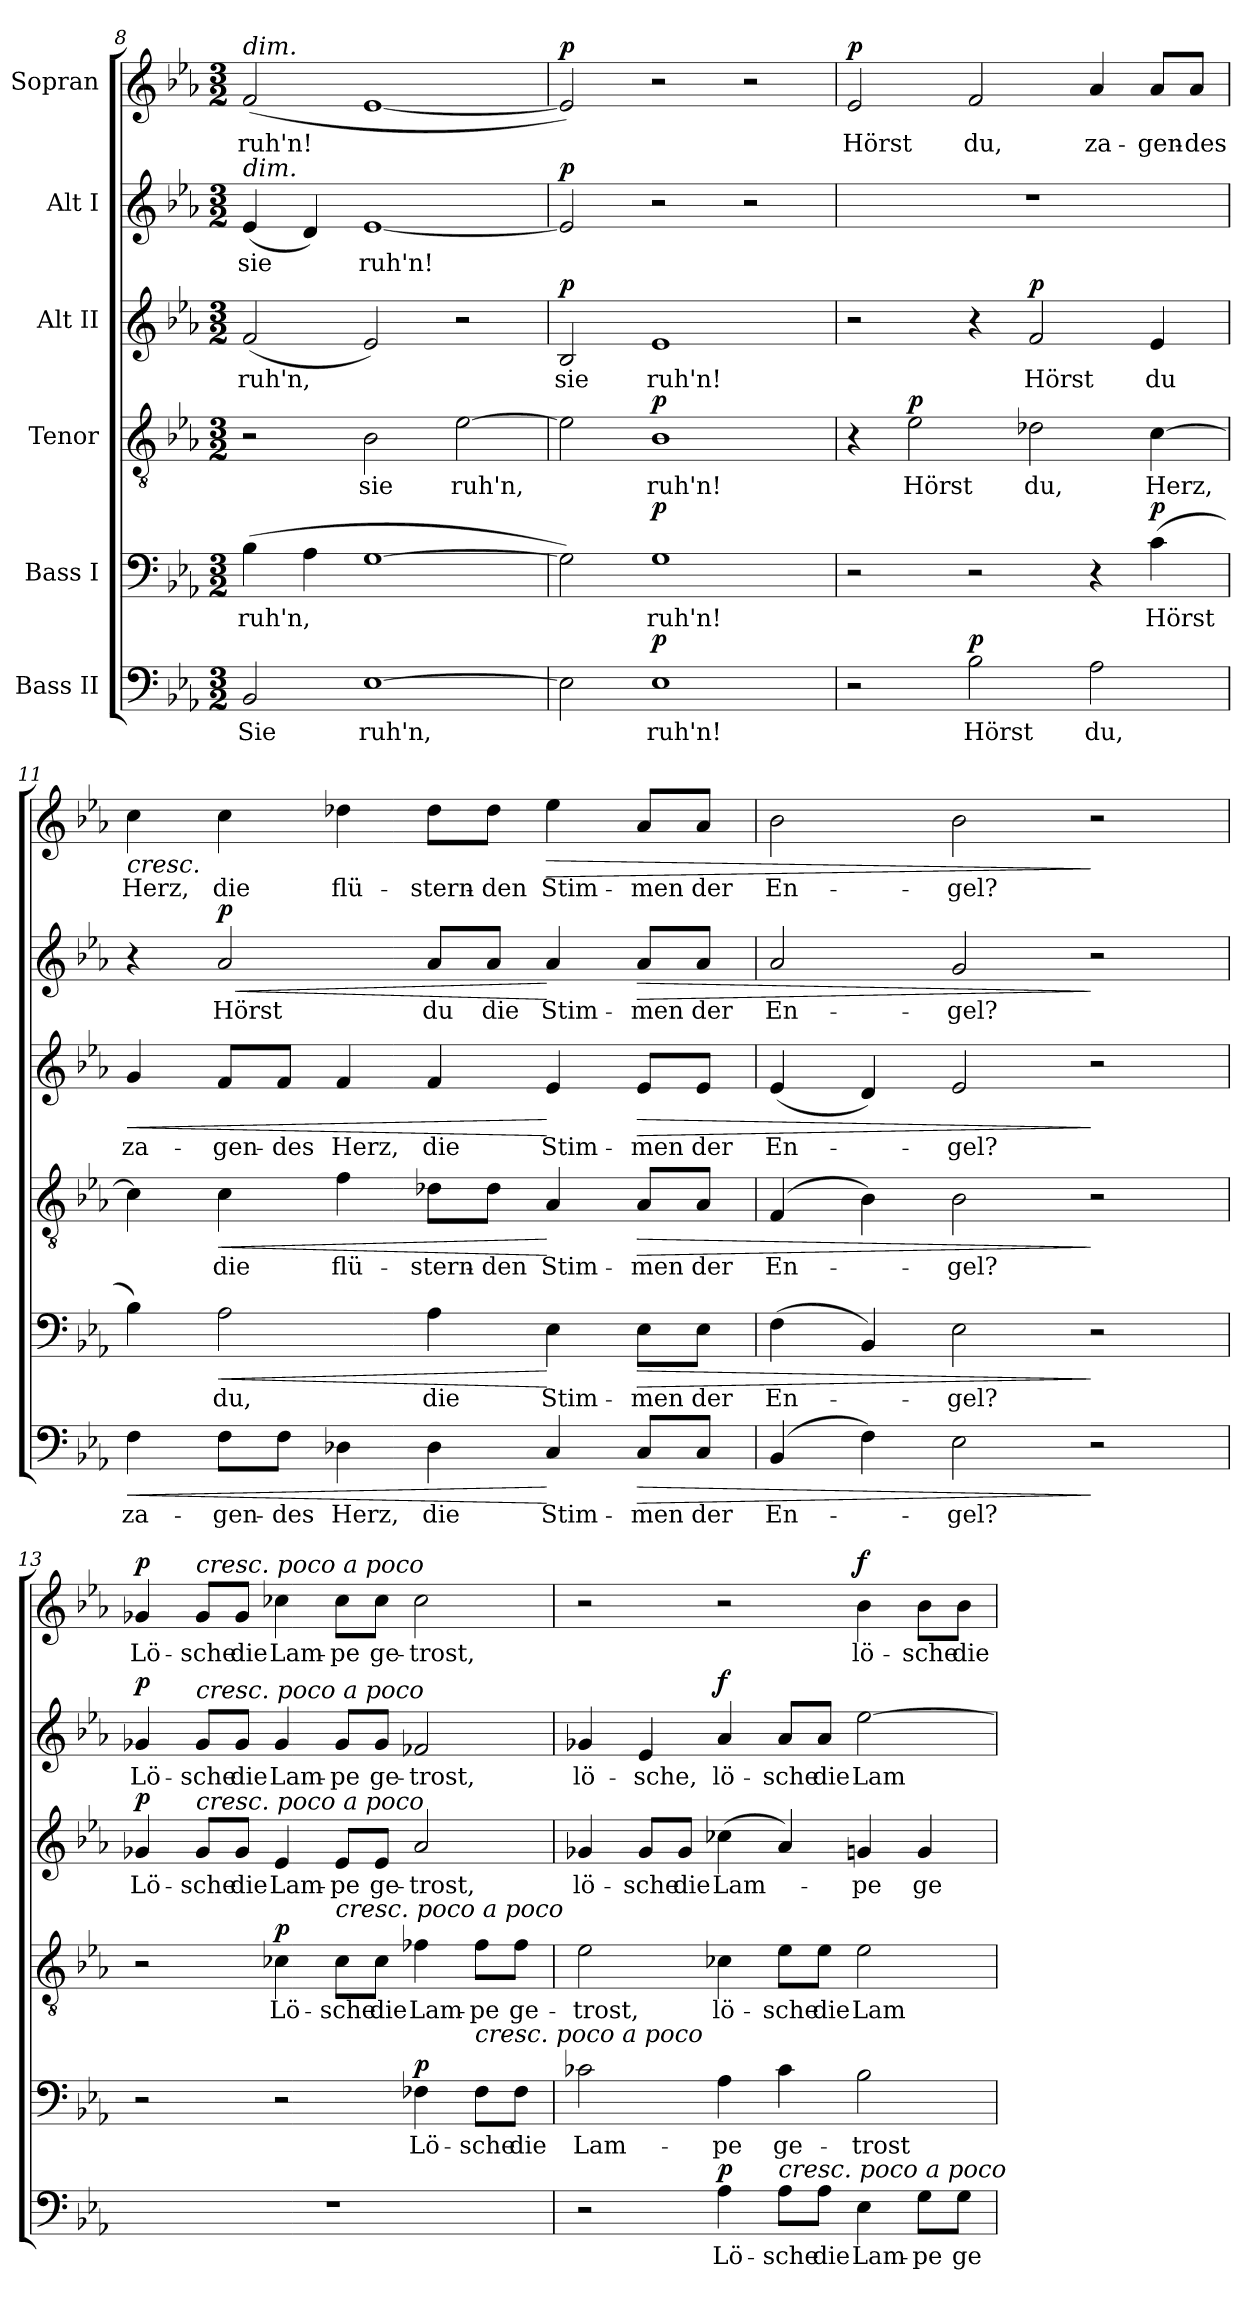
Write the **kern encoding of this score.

**kern	**text	**dynam	**kern	**text	**dynam	**kern	**text	**dynam	**kern	**text	**dynam	**kern	**text	**dynam	**kern	**text	**dynam
*part6	*part6	*part6	*part5	*part5	*part5	*part4	*part4	*part4	*part3	*part3	*part3	*part2	*part2	*part2	*part1	*part1	*part1
*staff6	*staff6	*staff6	*staff5	*staff5	*staff5	*staff4	*staff4	*staff4	*staff3	*staff3	*staff3	*staff2	*staff2	*staff2	*staff1	*staff1	*staff1
*I"Bass II	*	*	*I"Bass I	*	*	*I"Tenor	*	*	*I"Alt II	*	*	*I"Alt I	*	*	*I"Sopran	*	*
!!LO:PB:g=z
*clefF4	*	*	*clefF4	*	*	*clefGv2	*	*	*clefG2	*	*	*clefG2	*	*	*clefG2	*	*
*k[b-e-a-]	*	*	*k[b-e-a-]	*	*	*k[b-e-a-]	*	*	*k[b-e-a-]	*	*	*k[b-e-a-]	*	*	*k[b-e-a-]	*	*
*E-:	*	*	*E-:	*	*	*E-:	*	*	*E-:	*	*	*E-:	*	*	*E-:	*	*
*M3/2	*	*	*M3/2	*	*	*M3/2	*	*	*M3/2	*	*	*M3/2	*	*	*M3/2	*	*
=8	=8	=8	=8	=8	=8	=8	=8	=8	=8	=8	=8	=8	=8	=8	=8	=8	=8
!	!	!	!	!	!	!	!	!	!	!	!	!	!	!	!LO:TX:a:i:t=dim.	!	!
!	!	!	!	!	!	!	!	!	!	!	!	!LO:TX:a:i:t=dim.	!	!	!	!	!
!	!LO:LY:b	!	!	!LO:LY:b	!	!	!	!	!	!LO:LY:b	!	!	!LO:LY:b	!	!	!LO:LY:b	!
2BB-/	Sie	.	(>4B-\	ruh'n,	.	2r	.	.	(<2f/	ruh'n,	.	(<4e-/	sie	.	(<2f/	ruh'n!	.
.	.	.	4A-\	.	.	.	.	.	.	.	.	4d/)	.	.	.	.	.
!	!LO:LY:b	!	!	!	!	!	!LO:LY:b	!	!	!	!	!	!LO:LY:b	!	!	!	!
[1E-	ruh'n,	.	[1G	.	.	2B-\	sie	.	2e-/)	.	.	[1e-	ruh'n!	.	[1e-	.	.
!	!	!	!	!	!	!	!LO:LY:b	!	!	!	!	!	!	!	!	!	!
.	.	.	.	.	.	[2e-\	ruh'n,	.	2r	.	.	.	.	.	.	.	.
=9	=9	=9	=9	=9	=9	=9	=9	=9	=9	=9	=9	=9	=9	=9	=9	=9	=9
!	!	!	!	!	!	!	!	!	!	!LO:LY:b	!LO:DY:a	!	!	!LO:DY:a	!	!	!LO:DY:a
2E-\]	.	.	2G\])	.	.	2e-\]	.	.	2B-/	sie	p	2e-/]	.	p	2e-/])	.	p
!	!LO:LY:b	!LO:DY:a	!	!LO:LY:b	!LO:DY:a	!	!LO:LY:b	!LO:DY:a	!	!LO:LY:b	!	!	!	!	!	!	!
1E-	ruh'n!	p	1G	ruh'n!	p	1B-	ruh'n!	p	1e-	ruh'n!	.	2r	.	.	2r	.	.
.	.	.	.	.	.	.	.	.	.	.	.	2r	.	.	2r	.	.
=10	=10	=10	=10	=10	=10	=10	=10	=10	=10	=10	=10	=10	=10	=10	=10	=10	=10
!	!	!	!	!	!	!	!	!	!	!	!	!	!	!	!	!LO:LY:b	!LO:DY:a
2r	.	.	2r	.	.	4r	.	.	2r	.	.	1.r	.	.	2e-/	Hörst	p
!	!	!	!	!	!	!	!LO:LY:b	!LO:DY:a	!	!	!	!	!	!	!	!	!
.	.	.	.	.	.	2e-\	Hörst	p	.	.	.	.	.	.	.	.	.
!	!LO:LY:b	!LO:DY:a	!	!	!	!	!	!	!	!	!	!	!	!	!	!LO:LY:b	!
2B-\	Hörst	p	2r	.	.	.	.	.	4r	.	.	.	.	.	2f/	du,	.
!	!	!	!	!	!	!	!LO:LY:b	!	!	!LO:LY:b	!LO:DY:a	!	!	!	!	!	!
.	.	.	.	.	.	2d-X\	du,	.	2f/	Hörst	p	.	.	.	.	.	.
!	!LO:LY:b	!	!	!	!	!	!	!	!	!	!	!	!	!	!	!LO:LY:b	!
2A-\	du,	.	4r	.	.	.	.	.	.	.	.	.	.	.	4a-/	za-	.
!	!	!	!	!LO:LY:b	!LO:DY:a	!	!LO:LY:b	!	!	!LO:LY:b	!	!	!	!	!	!LO:LY:b	!
.	.	.	(>4c\	Hörst	p	[4c\	Herz,	.	4e-/	du	.	.	.	.	8a-/L	-gen-	.
!	!	!	!	!	!	!	!	!	!	!	!	!	!	!	!	!LO:LY:b	!
.	.	.	.	.	.	.	.	.	.	.	.	.	.	.	8a-/J	-des	.
=11	=11	=11	=11	=11	=11	=11	=11	=11	=11	=11	=11	=11	=11	=11	=11	=11	=11
!	!LO:LY:b	!LO:HP:b	!	!	!	!	!	!	!	!LO:LY:b	!LO:HP:b	!	!	!	!	!LO:LY:b	!LO:HP:b
4F\	za-	<	4B-\)	.	.	4c\]	.	.	4g/	za-	<	4r	.	.	4cc\	Herz,	<
!	!LO:LY:b	!	!	!LO:LY:b	!LO:HP:b	!	!LO:LY:b	!LO:HP:b	!	!LO:LY:b	!	!	!LO:LY:b	!LO:HP:b	!	!LO:LY:b	!
!	!	!	!	!	!	!	!	!	!	!	!	!	!	!LO:DY:n=1:a	!	!	!
8F\L	-gen-	.	2A-\	du,	<	4c\	die	<	8f/L	-gen-	.	2a-/	Hörst	< p	4cc\	die	.
!	!LO:LY:b	!	!	!	!	!	!	!	!	!LO:LY:b	!	!	!	!	!	!	!
8F\J	-des	.	.	.	.	.	.	.	8f/J	-des	.	.	.	.	.	.	.
!	!LO:LY:b	!	!	!	!	!	!LO:LY:b	!	!	!LO:LY:b	!	!	!	!	!	!LO:LY:b	!
4D-X\	Herz,	.	.	.	.	4f\	flü-	.	4f/	Herz,	.	.	.	.	4dd-X\	flü-	.
!	!LO:LY:b	!	!	!LO:LY:b	!	!	!LO:LY:b	!	!	!LO:LY:b	!	!	!LO:LY:b	!	!	!LO:LY:b	!
4D-\	die	.	4A-\	die	.	8d-X\L	-stern-	.	4f/	die	.	8a-/L	du	.	8dd-\L	-stern-	.
!	!	!	!	!	!	!	!LO:LY:b	!	!	!	!	!	!LO:LY:b	!	!	!LO:LY:b	!
.	.	.	.	.	.	8d-\J	-den	.	.	.	.	8a-/J	die	.	8dd-\J	-den	.
!	!LO:LY:b	!	!	!LO:LY:b	!	!	!LO:LY:b	!	!	!LO:LY:b	!	!	!LO:LY:b	!	!	!LO:LY:b	!LO:HP:b
4C/	Stim-	[	4E-\	Stim-	[	4A-/	Stim-	[	4e-/	Stim-	[	4a-/	Stim-	[	4ee-\	Stim-	>
!	!LO:LY:b	!LO:HP:b	!	!LO:LY:b	!LO:HP:b	!	!LO:LY:b	!LO:HP:b	!	!LO:LY:b	!LO:HP:b	!	!LO:LY:b	!LO:HP:b	!	!LO:LY:b	!
8C/L	-men	>	8E-\L	-men	>	8A-/L	-men	>	8e-/L	-men	>	8a-/L	-men	>	8a-/L	-men	[
!	!LO:LY:b	!	!	!LO:LY:b	!	!	!LO:LY:b	!	!	!LO:LY:b	!	!	!LO:LY:b	!	!	!LO:LY:b	!
8C/J	der	.	8E-\J	der	.	8A-/J	der	.	8e-/J	der	.	8a-/J	der	.	8a-/J	der	.
=12	=12	=12	=12	=12	=12	=12	=12	=12	=12	=12	=12	=12	=12	=12	=12	=12	=12
!	!LO:LY:b	!	!	!LO:LY:b	!	!	!LO:LY:b	!	!	!LO:LY:b	!	!	!LO:LY:b	!	!	!LO:LY:b	!
(<4BB-/	En-	.	(>4F\	En-	.	(>4F/	En-	.	(<4e-/	En-	.	2a-/	En-	.	2b-\	En-	.
4F\)	.	.	4BB-/)	.	.	4B-\)	.	.	4d/)	.	.	.	.	.	.	.	.
!	!LO:LY:b	!	!	!LO:LY:b	!	!	!LO:LY:b	!	!	!LO:LY:b	!	!	!LO:LY:b	!	!	!LO:LY:b	!
2E-\	-gel?	.	2E-\	-gel?	.	2B-\	-gel?	.	2e-/	-gel?	.	2g/	-gel?	.	2b-\	-gel?	.
2r	.	]	2r	.	]	2r	.	]	2r	.	]	2r	.	]	2r	.	]
!!LO:LB:g=z
=13	=13	=13	=13	=13	=13	=13	=13	=13	=13	=13	=13	=13	=13	=13	=13	=13	=13
!	!	!	!	!	!	!	!	!	!	!LO:LY:b	!LO:DY:a	!	!LO:LY:b	!LO:DY:a	!	!LO:LY:b	!LO:DY:a
1.r	.	.	2r	.	.	2r	.	.	4g-X/	Lö-	p	4g-X/	Lö-	p	4g-X/	Lö-	p
!	!	!	!	!	!	!	!	!	!	!	!	!	!	!	!LO:TX:a:i:t=cresc. poco a poco	!	!
!	!	!	!	!	!	!	!	!	!	!	!	!LO:TX:a:i:t=cresc. poco a poco	!	!	!	!	!
!	!	!	!	!	!	!	!	!	!LO:TX:a:i:t=cresc. poco a poco	!	!	!	!	!	!	!	!
!	!	!	!	!	!	!	!	!	!	!LO:LY:b	!	!	!LO:LY:b	!	!	!LO:LY:b	!
.	.	.	.	.	.	.	.	.	8g-/L	-sche	.	8g-/L	-sche	.	8g-/L	-sche	.
!	!	!	!	!	!	!	!	!	!	!LO:LY:b	!	!	!LO:LY:b	!	!	!LO:LY:b	!
.	.	.	.	.	.	.	.	.	8g-/J	die	.	8g-/J	die	.	8g-/J	die	.
!	!	!	!	!	!	!	!LO:LY:b	!LO:DY:a	!	!LO:LY:b	!	!	!LO:LY:b	!	!	!LO:LY:b	!
.	.	.	2r	.	.	4c-X\	Lö-	p	4e-/	Lam-	.	4g-/	Lam-	.	4cc-X\	Lam-	.
!	!	!	!	!	!	!LO:TX:a:i:t=cresc. poco a poco	!	!	!	!	!	!	!	!	!	!	!
!	!	!	!	!	!	!	!LO:LY:b	!	!	!LO:LY:b	!	!	!LO:LY:b	!	!	!LO:LY:b	!
.	.	.	.	.	.	8c-\L	-sche	.	8e-/L	-pe	.	8g-/L	-pe	.	8cc-\L	-pe	.
!	!	!	!	!	!	!	!LO:LY:b	!	!	!LO:LY:b	!	!	!LO:LY:b	!	!	!LO:LY:b	!
.	.	.	.	.	.	8c-\J	die	.	8e-/J	ge-	.	8g-/J	ge-	.	8cc-\J	ge-	.
!	!	!	!	!LO:LY:b	!LO:DY:a	!	!LO:LY:b	!	!	!LO:LY:b	!	!	!LO:LY:b	!	!	!LO:LY:b	!
.	.	.	4F-X\	Lö-	p	4f-X\	Lam-	.	2a-/	-trost,	.	2f-X/	-trost,	.	2cc-\	-trost,	.
!	!	!	!LO:TX:a:i:t=cresc.            poco a poco	!	!	!	!	!	!	!	!	!	!	!	!	!	!
!	!	!	!	!LO:LY:b	!	!	!LO:LY:b	!	!	!	!	!	!	!	!	!	!
.	.	.	8F-\L	-sche	.	8f-\L	-pe	.	.	.	.	.	.	.	.	.	.
!	!	!	!	!LO:LY:b	!	!	!LO:LY:b	!	!	!	!	!	!	!	!	!	!
.	.	.	8F-\J	die	.	8f-\J	ge-	.	.	.	.	.	.	.	.	.	.
=14	=14	=14	=14	=14	=14	=14	=14	=14	=14	=14	=14	=14	=14	=14	=14	=14	=14
!	!	!	!	!LO:LY:b	!	!	!LO:LY:b	!	!	!LO:LY:b	!	!	!LO:LY:b	!	!	!	!
2r	.	.	2c-X\	Lam-	.	2e-\	-trost,	.	4g-X/	lö-	.	4g-X/	lö-	.	2r	.	.
!	!	!	!	!	!	!	!	!	!	!LO:LY:b	!	!	!LO:LY:b	!	!	!	!
.	.	.	.	.	.	.	.	.	8g-/L	-sche	.	4e-/	-sche,	.	.	.	.
!	!	!	!	!	!	!	!	!	!	!LO:LY:b	!	!	!	!	!	!	!
.	.	.	.	.	.	.	.	.	8g-/J	die	.	.	.	.	.	.	.
!	!LO:LY:b	!LO:DY:a	!	!LO:LY:b	!	!	!LO:LY:b	!	!	!LO:LY:b	!	!	!LO:LY:b	!LO:DY:a	!	!	!
4A-\	Lö-	p	4A-\	-pe	.	4c-X\	lö-	.	(>4cc-X\	Lam-	.	4a-/	lö-	f	2r	.	.
!LO:TX:a:i:t=cresc. poco a poco	!	!	!	!	!	!	!	!	!	!	!	!	!	!	!	!	!
!	!LO:LY:b	!	!	!LO:LY:b	!	!	!LO:LY:b	!	!	!	!	!	!LO:LY:b	!	!	!	!
8A-\L	-sche	.	4c-\	ge-	.	8e-\L	-sche	.	4a-/)	.	.	8a-/L	-sche	.	.	.	.
!	!LO:LY:b	!	!	!	!	!	!LO:LY:b	!	!	!	!	!	!LO:LY:b	!	!	!	!
8A-\J	die	.	.	.	.	8e-\J	die	.	.	.	.	8a-/J	die	.	.	.	.
!	!LO:LY:b	!	!	!LO:LY:b	!	!	!LO:LY:b	!	!	!LO:LY:b	!	!	!LO:LY:b	!	!	!LO:LY:b	!LO:DY:a
4E-\	Lam-	.	2B-\	-trost	.	2e-\	Lam-	.	4gn/	-pe	.	[2ee-\	Lam-	.	4b-\	lö-	f
!	!LO:LY:b	!	!	!	!	!	!	!	!	!LO:LY:b	!	!	!	!	!	!LO:LY:b	!
8G\L	-pe	.	.	.	.	.	.	.	4g/	ge-	.	.	.	.	8b-\L	-sche	.
!	!LO:LY:b	!	!	!	!	!	!	!	!	!	!	!	!	!	!	!LO:LY:b	!
8G\J	ge-	.	.	.	.	.	.	.	.	.	.	.	.	.	8b-\J	die	.
=	=	=	=	=	=	=	=	=	=	=	=	=	=	=	=	=	=
*-	*-	*-	*-	*-	*-	*-	*-	*-	*-	*-	*-	*-	*-	*-	*-	*-	*-
